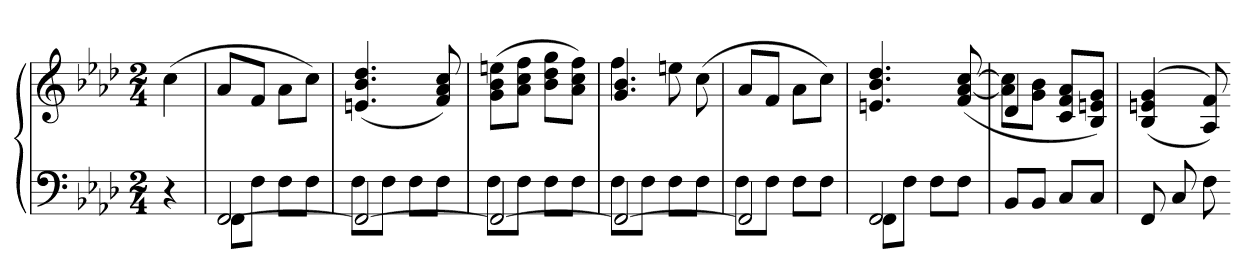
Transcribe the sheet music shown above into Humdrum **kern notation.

**kern	**kern
*part1	*part1
*staff2	*staff1
*clefF4	*clefG2
*k[b-e-a-d-]	*k[b-e-a-d-]
*f:	*f:
*M2/4	*M2/4
=	=
4r	(4cc
=295	=295
*^	*
[2FF	8FFL	8a-L
.	8FJ	8fJ
.	8FL	8a-L
.	8FJ	8ccJ)
=296	=296	=296
2FF_	8FL	(4.en 4.b- 4.dd-
.	8FJ	.
.	8FL	.
.	8FJ	8f 8a- 8cc)
=297	=297	=297
2FF_	8FL	(8g 8b- 8eenL
.	8FJ	8a- 8cc 8ffJ
.	8FL	8b- 8dd- 8ggL
.	8FJ	8a- 8cc 8ffJ)
=298	=298	=298
*	*	*^
2FF_	8FL	4.g 4.b-	4ff
.	8FJ	.	.
.	8FL	.	8een
.	8FJ	(8cc	8ryy
*	*	*v	*v
=299	=299	=299
2FF]	8FL	8a-L
.	8FJ	8fJ
.	8FL	8a-L
.	8FJ	8ccJ)
=300	=300	=300
2FF	8FFL	4.en 4.b- 4.dd-
.	8FJ	.
.	8FL	.
.	8FJ	(8f [8a- [8cc
*v	*v	*
=301	=301
*	*^
8BB-L	4d-	8a-] 8cc]L
8BB-J	.	8g 8b-J
8CL	8c 8f 8a-L	4ryy
8CJ	8B- 8en 8gJ)	.
*	*v	*v
=302	=302
8FF	(<(>4B- 4en 4g
8C	.
8F	8A- 8f))
=-	=-
*-	*-
